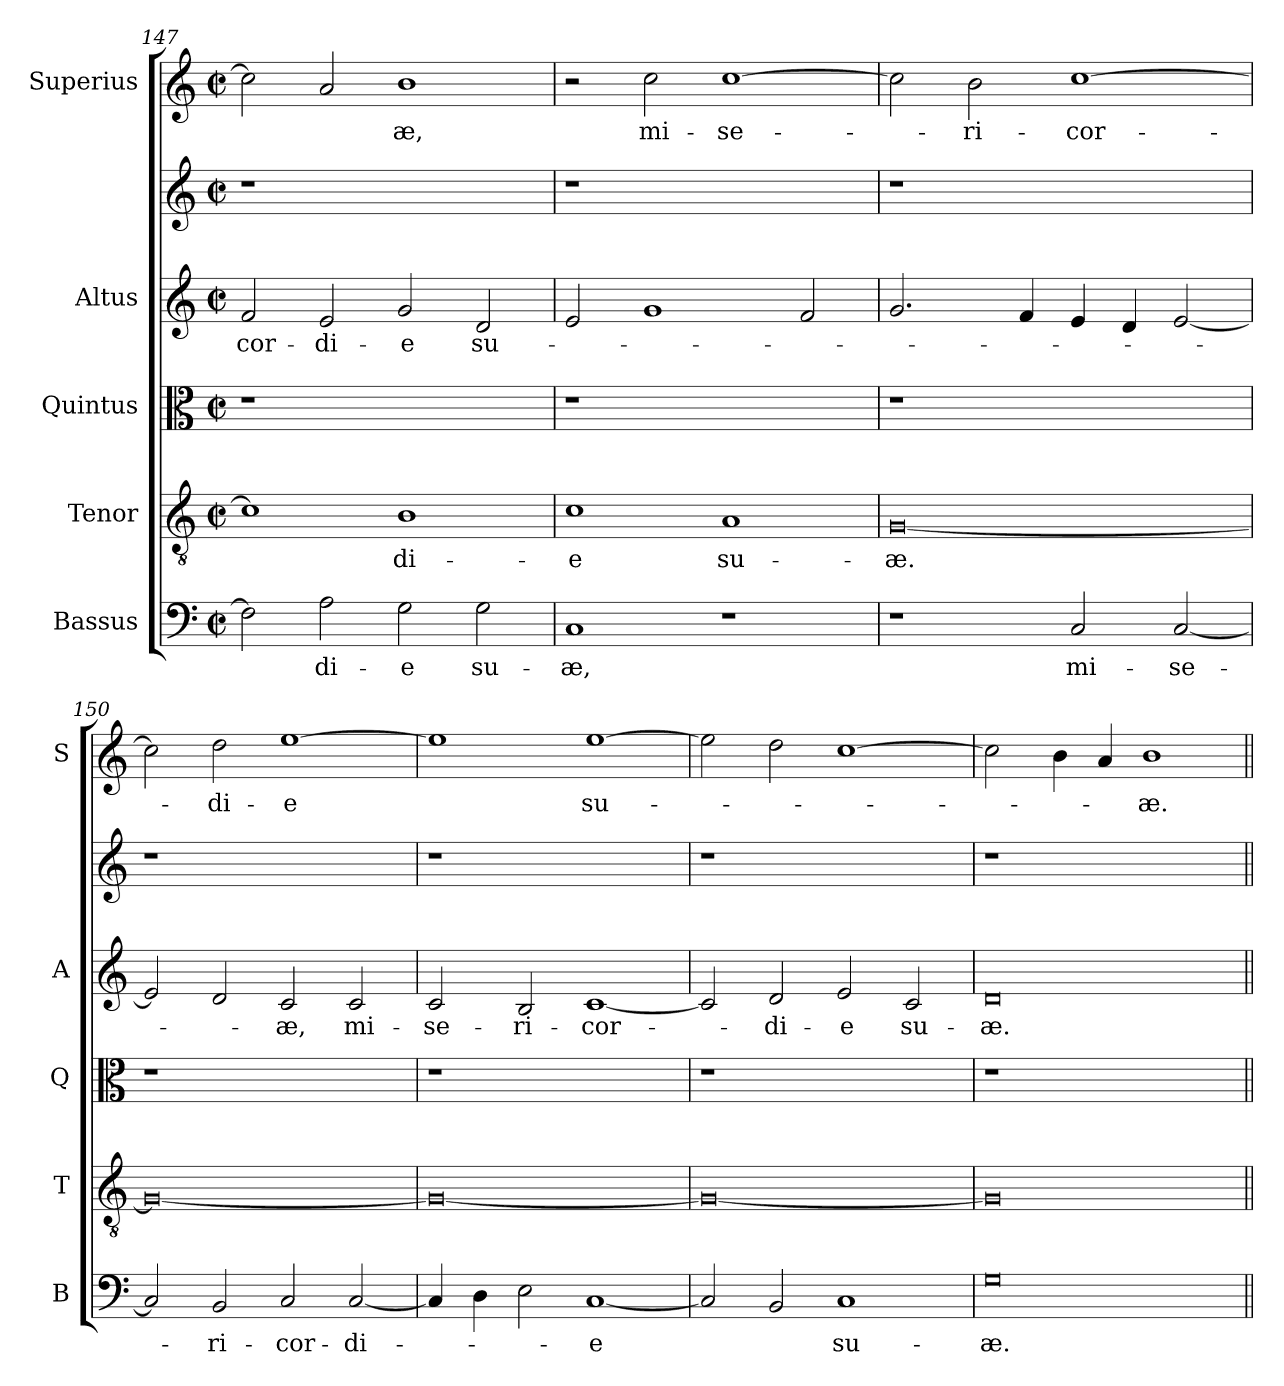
**kern	**text	**kern	**text	**kern	**kern	**text	**kern	**kern	**text
*part6	*part6	*part5	*part5	*part4	*part3	*part3	*part2	*part1	*part1
*staff6	*staff6	*staff5	*staff5	*staff4	*staff3	*staff3	*staff2	*staff1	*staff1
*I"Bassus	*	*I"Tenor	*	*I"Quintus	*I"Altus	*	*	*I"Superius	*
*I'B	*	*I'T	*	*I'Q	*I'A	*	*	*I'S	*
!!LO:PB:g=z
*clefF4	*	*clefGv2	*	*clefC3	*clefG2	*	*clefG2	*clefG2	*
*k[]	*	*k[]	*	*k[]	*k[]	*	*k[]	*k[]	*
*C:	*	*C:	*	*C:	*C:	*	*C:	*C:	*
*M2/2	*	*M2/2	*	*M2/2	*M2/2	*	*M2/2	*M2/2	*
*met(c|)	*	*met(c|)	*	*met(c|)	*met(c|)	*	*met(c|)	*met(c|)	*
=147	=147	=147	=147	=147	=147	=147	=147	=147	=147
!	!	!	!	!	!	!LO:LY:b	!	!	!
2F\]	.	1c]	.	1r	2f/	-cor-	1r	2cc\]	.
!	!LO:LY:b	!	!	!	!	!LO:LY:b	!	!	!
2A\	-di-	.	.	.	2e/	-di-	.	2a/	.
!	!LO:LY:b	!	!LO:LY:b	!	!	!LO:LY:b	!	!	!LO:LY:b
2G\	-e	1B	-di-	1ryy	2g/	-e	1ryy	1b	-æ,
!	!LO:LY:b	!	!	!	!	!LO:LY:b	!	!	!
2G\	su-	.	.	.	2d/	su-	.	.	.
=148	=148	=148	=148	=148	=148	=148	=148	=148	=148
!	!LO:LY:b	!	!LO:LY:b	!	!	!	!	!	!
1C	-æ,	1c	-e	1r	2e/	.	1r	2r	.
!	!	!	!	!	!	!	!	!	!LO:LY:b
.	.	.	.	.	1g	.	.	2cc\	mi-
!	!	!	!LO:LY:b	!	!	!	!	!	!LO:LY:b
1r	.	1A	su-	1ryy	.	.	1ryy	[1cc	-se-
.	.	.	.	.	2f/	.	.	.	.
=149	=149	=149	=149	=149	=149	=149	=149	=149	=149
!	!	!	!LO:LY:b	!	!	!	!	!	!
1r	.	[0G	-æ.	1r	2.g/	.	1r	2cc\]	.
!	!	!	!	!	!	!	!	!	!LO:LY:b
.	.	.	.	.	.	.	.	2b\	-ri-
.	.	.	.	.	4f/	.	.	.	.
!	!LO:LY:b	!	!	!	!	!	!	!	!LO:LY:b
2C/	mi-	.	.	1ryy	4e/	.	1ryy	[1cc	-cor-
.	.	.	.	.	4d/	.	.	.	.
!	!LO:LY:b	!	!	!	!	!	!	!	!
[2C/	-se-	.	.	.	[2e/	.	.	.	.
=150	=150	=150	=150	=150	=150	=150	=150	=150	=150
2C/]	.	0G_	.	1r	2e/]	.	1r	2cc\]	.
!	!LO:LY:b	!	!	!	!	!	!	!	!LO:LY:b
2BB/	-ri-	.	.	.	2d/	.	.	2dd\	-di-
!	!LO:LY:b	!	!	!	!	!LO:LY:b	!	!	!LO:LY:b
2C/	-cor-	.	.	1ryy	2c/	-æ,	1ryy	[1ee	-e
!	!LO:LY:b	!	!	!	!	!LO:LY:b	!	!	!
[2C/	-di-	.	.	.	2c/	mi-	.	.	.
=151	=151	=151	=151	=151	=151	=151	=151	=151	=151
!	!	!	!	!	!	!LO:LY:b	!	!	!
4C/]	.	0G_	.	1r	2c/	-se-	1r	1ee]	.
4D\	.	.	.	.	.	.	.	.	.
!	!	!	!	!	!	!LO:LY:b	!	!	!
2E\	.	.	.	.	2B/	-ri-	.	.	.
!	!LO:LY:b	!	!	!	!	!LO:LY:b	!	!	!LO:LY:b
[1C	-e	.	.	1ryy	[1c	-cor-	1ryy	[1ee	su-
=152	=152	=152	=152	=152	=152	=152	=152	=152	=152
2C/]	.	0G_	.	1r	2c/]	.	1r	2ee\]	.
!	!	!	!	!	!	!LO:LY:b	!	!	!
2BB/	.	.	.	.	2d/	-di-	.	2dd\	.
!	!LO:LY:b	!	!	!	!	!LO:LY:b	!	!	!
1C	su-	.	.	1ryy	2e/	-e	1ryy	[1cc	.
!	!	!	!	!	!	!LO:LY:b	!	!	!
.	.	.	.	.	2c/	su-	.	.	.
=153	=153	=153	=153	=153	=153	=153	=153	=153	=153
!	!LO:LY:b	!	!	!	!	!LO:LY:b	!	!	!
0G	-æ.	0G]	.	1r	0d	-æ.	1r	2cc\]	.
.	.	.	.	.	.	.	.	4b\	.
.	.	.	.	.	.	.	.	4a/	.
!	!	!	!	!	!	!	!	!	!LO:LY:b
.	.	.	.	1ryy	.	.	1ryy	1b	-æ.
=||	=||	=||	=||	=||	=||	=||	=||	=||	=||
*-	*-	*-	*-	*-	*-	*-	*-	*-	*-
